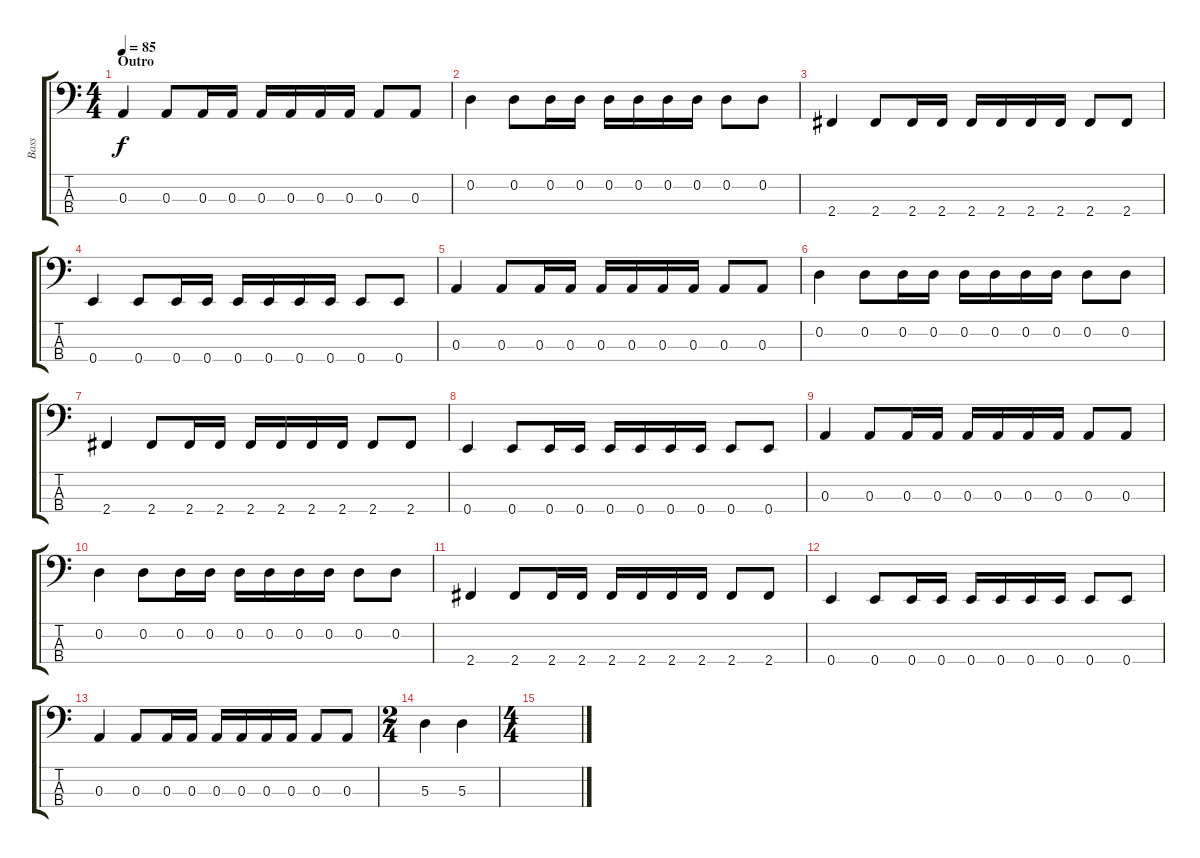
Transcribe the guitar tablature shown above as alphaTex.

\track ("Bass" "Bass") {instrument electricbassfinger}
\staff {score tabs}
\tuning (G2 D2 A1 E1) {hide}
\ts (4 4)
\section ("" "Outro")
\tempo 85
\clef f4
\ks c
0.3.4{dy f} 0.3.8 0.3.16 0.3.16 0.3.16 0.3.16 0.3.16 0.3.16 0.3.8 0.3.8 |
0.2.4 0.2.8 0.2.16 0.2.16 0.2.16 0.2.16 0.2.16 0.2.16 0.2.8 0.2.8 |
2.4.4 2.4.8 2.4.16 2.4.16 2.4.16 2.4.16 2.4.16 2.4.16 2.4.8 2.4.8 |
0.4.4 0.4.8 0.4.16 0.4.16 0.4.16 0.4.16 0.4.16 0.4.16 0.4.8 0.4.8 |
0.3.4 0.3.8 0.3.16 0.3.16 0.3.16 0.3.16 0.3.16 0.3.16 0.3.8 0.3.8 |
0.2.4 0.2.8 0.2.16 0.2.16 0.2.16 0.2.16 0.2.16 0.2.16 0.2.8 0.2.8 |
2.4.4 2.4.8 2.4.16 2.4.16 2.4.16 2.4.16 2.4.16 2.4.16 2.4.8 2.4.8 |
0.4.4 0.4.8 0.4.16 0.4.16 0.4.16 0.4.16 0.4.16 0.4.16 0.4.8 0.4.8 |
0.3.4 0.3.8 0.3.16 0.3.16 0.3.16 0.3.16 0.3.16 0.3.16 0.3.8 0.3.8 |
0.2.4{volume 8} 0.2.8 0.2.16 0.2.16 0.2.16 0.2.16 0.2.16 0.2.16 0.2.8 0.2.8 |
2.4.4 2.4.8 2.4.16 2.4.16 2.4.16 2.4.16 2.4.16 2.4.16 2.4.8 2.4.8 |
0.4.4{volume 3} 0.4.8 0.4.16 0.4.16 0.4.16 0.4.16 0.4.16 0.4.16 0.4.8 0.4.8 |
0.3.4 0.3.8 0.3.16 0.3.16 0.3.16 0.3.16 0.3.16 0.3.16 0.3.8 0.3.8 |
\ts (2 4)
5.3.4{volume 0} 5.3.4 |
\ts (4 4)
